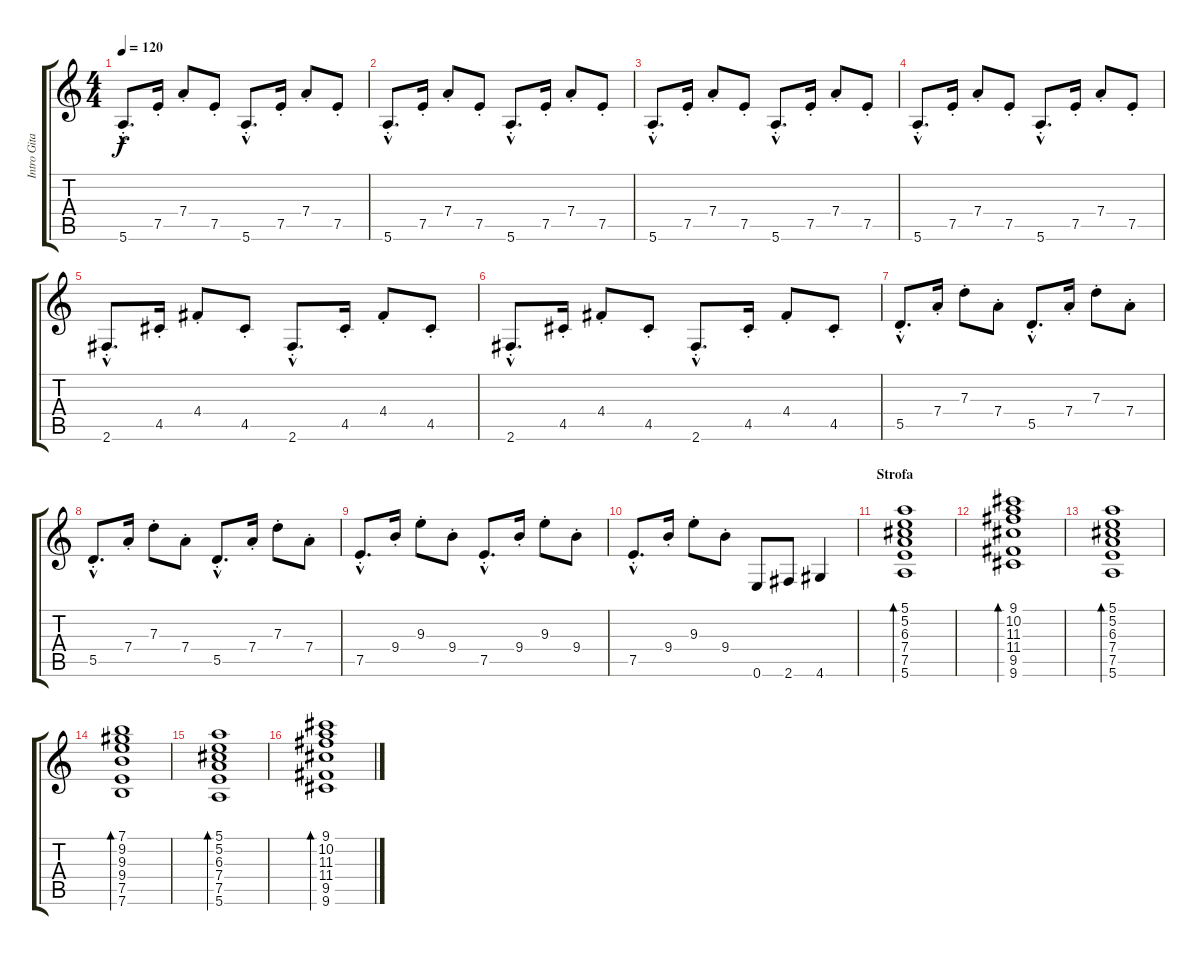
\track ("Intro Gitara 1" "Intro Gita") {instrument acousticguitarsteel}
\staff {score tabs}
\tuning (E4 B3 G3 D3 A2 E2) {hide}
\ts (4 4)
\tempo 120
\tempo 84
\tempo 120
\clef g2
\ks c
5.6{hac st}.8{d dy f instrument acousticguitarsteel} 7.5{st}.16 7.4{st}.8 7.5{st}.8 5.6{hac st}.8{d} 7.5{st}.16 7.4{st}.8 7.5{st}.8 |
5.6{hac st}.8{d} 7.5{st}.16 7.4{st}.8 7.5{st}.8 5.6{hac st}.8{d} 7.5{st}.16 7.4{st}.8 7.5{st}.8 |
5.6{hac st}.8{d} 7.5{st}.16 7.4{st}.8 7.5{st}.8 5.6{hac st}.8{d} 7.5{st}.16 7.4{st}.8 7.5{st}.8 |
5.6{hac st}.8{d} 7.5{st}.16 7.4{st}.8 7.5{st}.8 5.6{hac st}.8{d} 7.5{st}.16 7.4{st}.8 7.5{st}.8 |
2.6{hac st}.8{d} 4.5{st}.16 4.4{st}.8 4.5{st}.8 2.6{hac st}.8{d} 4.5{st}.16 4.4{st}.8 4.5{st}.8 |
2.6{hac st}.8{d} 4.5{st}.16 4.4{st}.8 4.5{st}.8 2.6{hac st}.8{d} 4.5{st}.16 4.4{st}.8 4.5{st}.8 |
5.5{hac st}.8{d} 7.4{st}.16 7.3{st}.8 7.4{st}.8 5.5{hac st}.8{d} 7.4{st}.16 7.3{st}.8 7.4{st}.8 |
5.5{hac st}.8{d} 7.4{st}.16 7.3{st}.8 7.4{st}.8 5.5{hac st}.8{d} 7.4{st}.16 7.3{st}.8 7.4{st}.8 |
7.5{hac st}.8{d} 9.4{st}.16 9.3{st}.8 9.4{st}.8 7.5{hac st}.8{d} 9.4{st}.16 9.3{st}.8 9.4{st}.8 |
7.5{hac st}.8{d} 9.4{st}.16 9.3{st}.8 9.4{st}.8 0.6.8 2.6.8 4.6.4 |
\section ("" "Strofa")
(5.1 5.2 6.3 7.4 7.5 5.6).1{bd 240} |
(9.1 10.2 11.3 11.4 9.5 9.6).1{bd 240} |
(5.1 5.2 6.3 7.4 7.5 5.6).1{bd 240} |
(7.1 9.2 9.3 9.4 7.5 7.6).1{bd 240} |
(5.1 5.2 6.3 7.4 7.5 5.6).1{bd 240} |
(9.1 10.2 11.3 11.4 9.5 9.6).1{bd 240}
